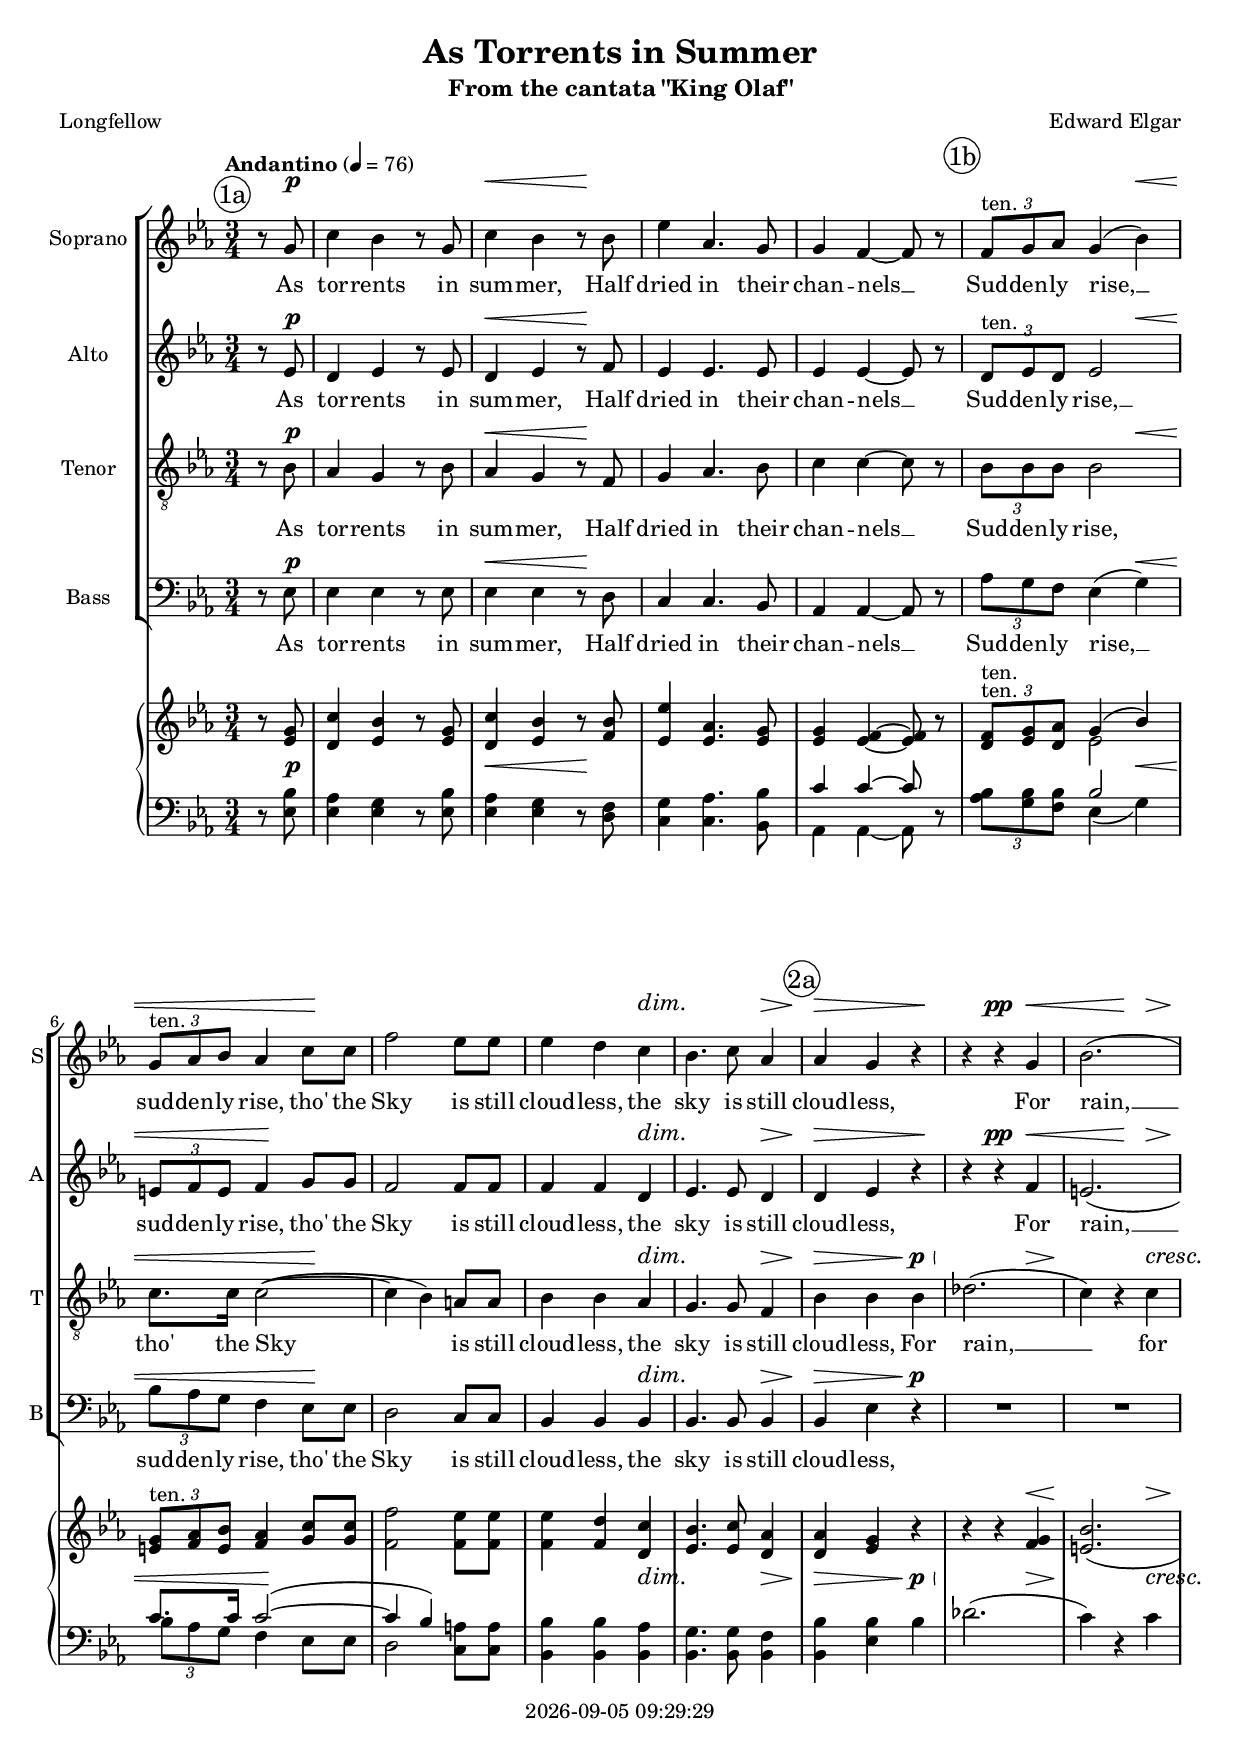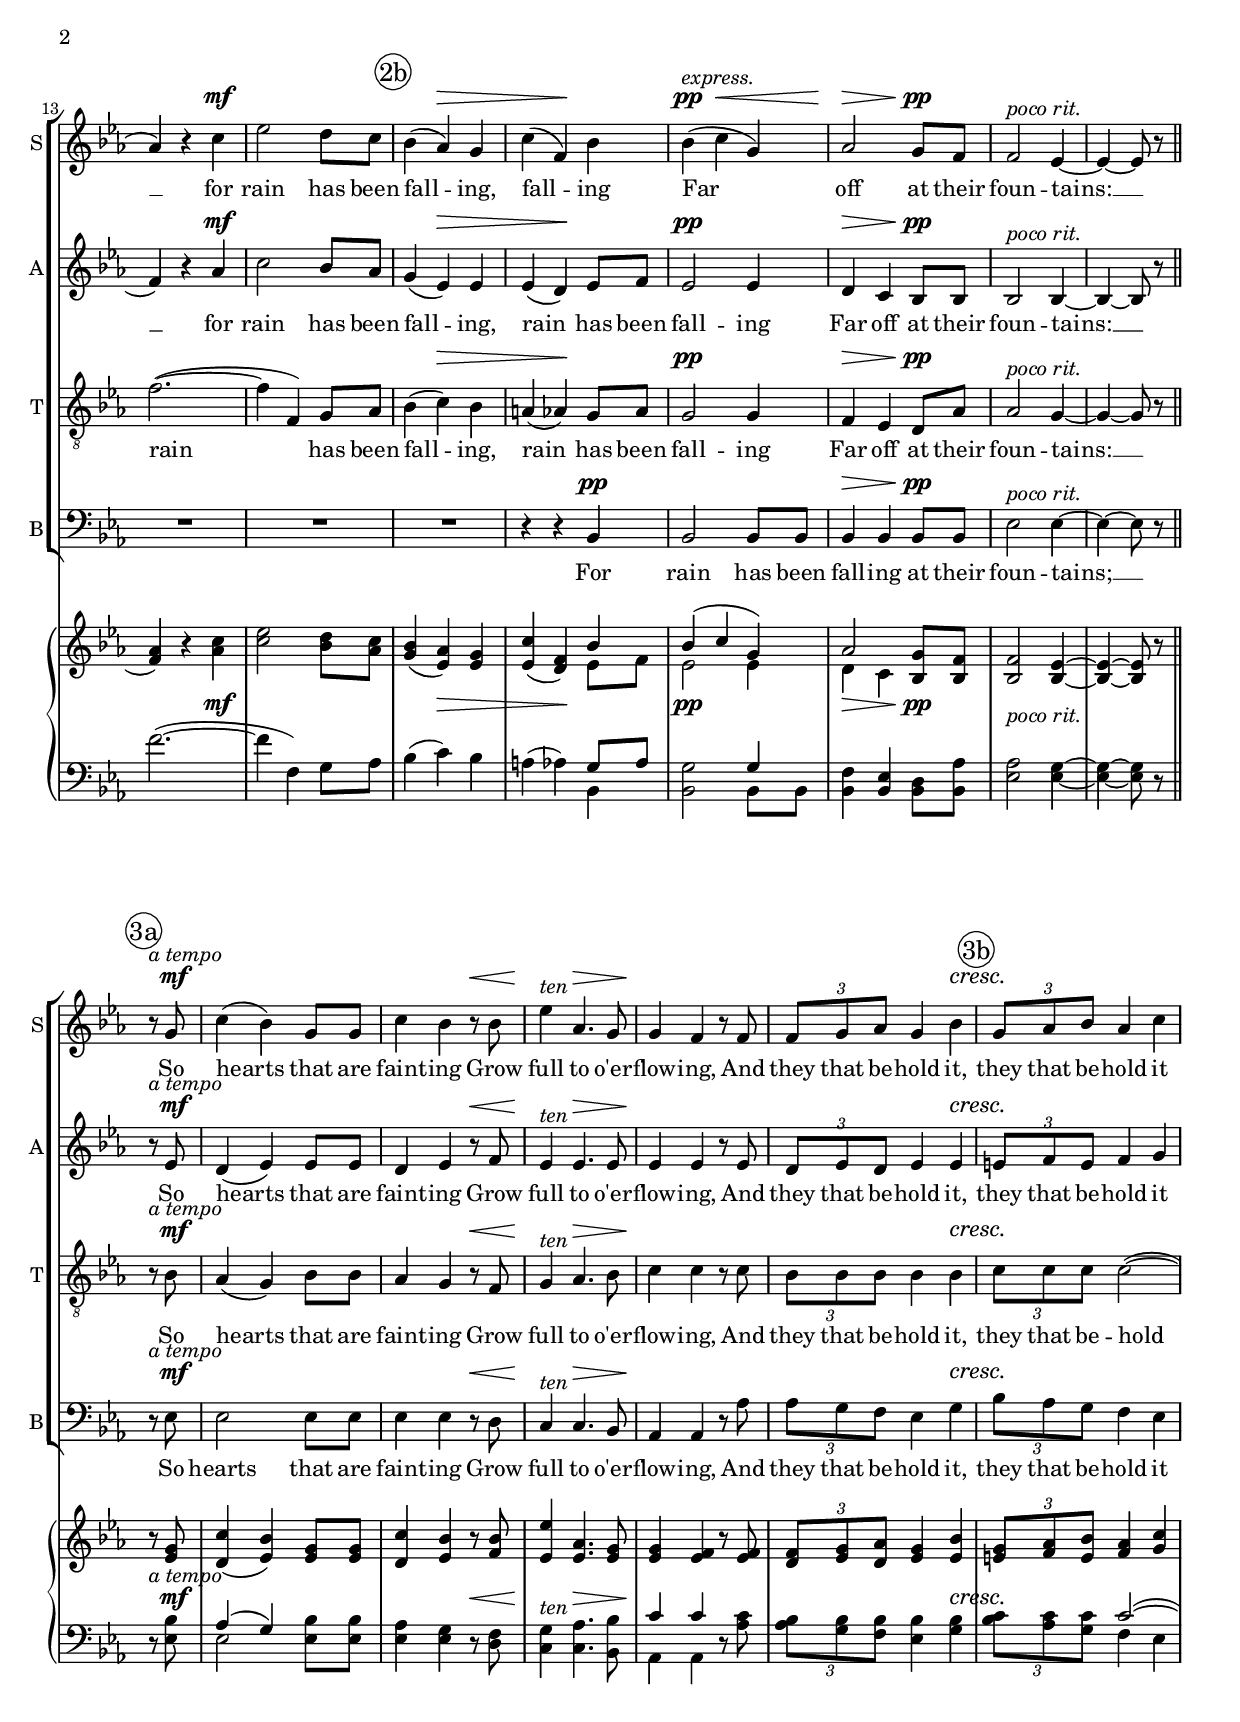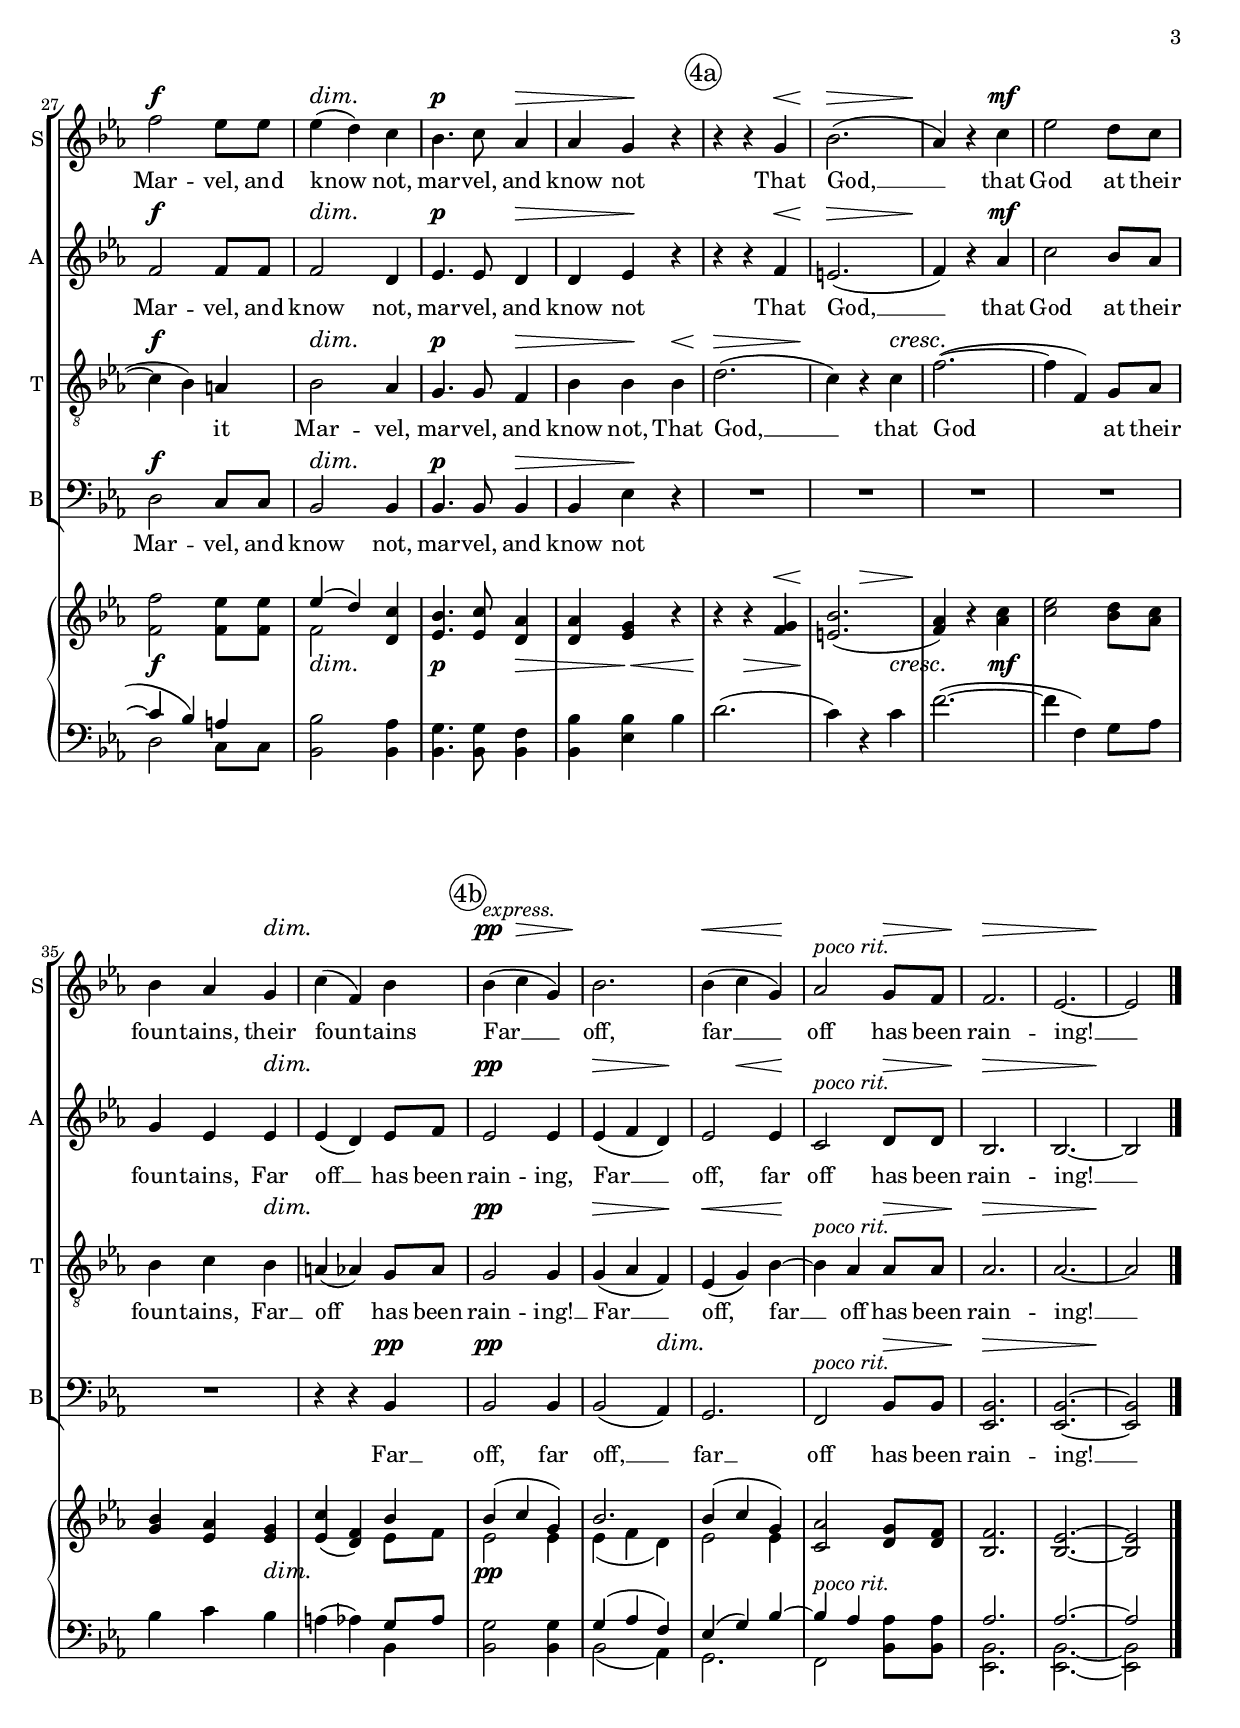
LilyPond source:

\version "2.20.2"

\include "predefined-guitar-fretboards.ly"
\include "articulate.ly"

today = #(strftime "%Y-%m-%d %H:%M:%S" (localtime (current-time)))

\header {
% centered at top
%  dedication  = "dedication"
  title       = "As Torrents in Summer"
  subtitle    = "From the cantata \"King Olaf\""
%  subsubtitle = "subsubtitle"
%  instrument  = "instrument"
  
% arrangement of following lines:
%
%  poet    composer
%  meter   arranger
%  piece       opus

  composer    = "Edward Elgar"
%  arranger    = "arranger"
%  opus        = "opus"

  poet        = "Longfellow"
%  meter       = "meter"
%  piece       = "piece"

% centered at bottom
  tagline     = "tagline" % default lilypond version
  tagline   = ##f
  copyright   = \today
}

#(set-global-staff-size 18)

% \paper {
%   #(set-paper-size "a4")
%   line-width = 180\mm
%   left-margin = 20\mm
%   bottom-margin = 10\mm
%   top-margin = 10\mm
% }

global = {
  \key ees \major
  \time 3/4
  \partial 4
}

TempoTrack = {
  \tempo "Andantino" 4=76
  s4
  \set Score.tempoHideNote = ##t
}

RehearsalTrack = {
%  \set Score.currentBarNumber = #5
  \mark \markup { \circle "1a" } s4 s2.*4
  \mark \markup { \circle "1b" } s2.*5
  \mark \markup { \circle "2a" } s2.*5
  \mark \markup { \circle "2b" } s2.*5 s2 \partial 4
  \mark \markup { \circle "3a" } s4 s2.*5
  \mark \markup { \circle "3b" } s2.*5
  \mark \markup { \circle "4a" } s2.*6
  \mark \markup { \circle "4b" } s2.*6 s2
}

soprano = \relative {
  \global
  r8 g'
  c4 bes r8 g
  c4 bes r8 bes
  ees4 aes,4. g8
  g4 f~f8 r
  \tuplet 3/2 {f8^\markup ten. g aes} g4(bes) % 1b
  \tuplet 3/2 {g8^\markup ten. aes bes} aes4 c8 c
  f2 ees8 ees
  ees4 d c
  bes4. c8 aes4
  aes4 g r % 2a
  r4 r g
  bes2.(
  aes4) r c
  ees2 d8 c
  bes4(aes) g % 2b
  c4(f,) bes
  bes4(c g)
  aes2 g8 f
  f2 ees4~
  ees4~8 r \bar "||" \break \partial 4 r8 g
  c4(bes) g8 g % 3a
  c4 bes r8 bes
  ees4 aes,4. g8
  g4 f r8 f
  \tuplet 3/2 {f8 g aes} g4 bes
  \tuplet 3/2 {g8 aes bes} aes4 c % 3b
  f2 ees8 ees
  ees4(d) c
  bes4. c8 aes4
  aes4 g r
  r4 r g % 4a
  bes2.(
  aes4) r c
  ees2 d8 c
  bes4 aes g
  c4(f,) bes
  bes4(c g) % 4b
  bes2.
  bes4(c g)
  aes2 g8 f
  f2.
  ees2.~
  ees2
  \bar "|."
}

dynamicsSop = {
  \override DynamicTextSpanner.style = #'none
  s8 s\p
  s2.
  s2\< s4\!
  s2.
  s2.
  s2 s4\< % 1b
  s2 s4\!
  s2.
  s2 s4\dim
  s2 s4\>
  s2\> s4\! % 2a
  s4 s\pp s4\<
  s4 s\! s\>
  s4\! s s\mf
  s2.
  s4 s2\> % 2b
  s4 s\! s
  s4\pp^\markup \italic express. s2\<
  s2\> s4\pp
  s2.-\markup \italic "poco rit."
  s2 \partial 4 s8^\markup \italic "a tempo" s\mf
  s2. % 3a
  s2 s4\<
  s4\!-\markup \italic "ten" s2\>
  s2.\!
  s2 s4\cresc
  s2. % 3b
  s2.\f
  s2.\dim
  s2\p s4\>
  s4 s2\!
  s2 s4\< % 4a
  s2.\>
  s2\! s4\mf
  s2.
  s2 s4\dim
  s2.
  s4\pp^\markup \italic express. s2\> % 4b
  s2.\!
  s2\< s4\!
  s2-\markup \italic "poco rit." s4\>
  s2.\>
  s2.
  s2\!
}


wordsSop = \lyricmode {
  As tor -- rents in sum -- mer,
  Half dried in their chan -- nels __
  Sud -- den -- ly rise, __ sud -- den -- ly rise, tho' the
  Sky is still cloud -- less, the sky is still cloud -- less,
  For rain, __ for rain has been fall -- ing, fall -- ing
  Far off at their foun -- tains: __
  So hearts that are faint -- ing
  Grow full to o'er -- flow -- ing,
  And they that be -- hold it,
  they that be -- hold it
  Mar -- vel, and know not,
  mar -- vel, and know not
  That God, __ that God at their foun -- tains, their foun -- tains
  Far __ off, far __ off has been rain -- ing! __
}

wordsSopMidi = \lyricmode {
  "As " tor "rents " "in " sum "mer, "
  "\nHalf " "dried " "in " "their " chan "nels " 
  "\nSud" den "ly " "rise, "  sud den "ly " "rise, " "tho' " "the "
  "\nSky " "is " "still " cloud "less, " "the " "sky " "is " "still " cloud "less, "
  "\nFor " "rain, "  "for " "rain " "has " "been " fall "ing, " fall "ing "
  "\nFar " "off " "at " "their " foun "tains: " 
  "\nSo " "hearts " "that " "are " faint "ing "
  "\nGrow " "full " "to " o'er flow "ing, "
  "\nAnd " "they " "that " be "hold " "it, "
  "\nthey " "that " be "hold " "it "
  "\nMar" "vel, " "and " "know " "not, "
  "\nmar" "vel, " "and " "know " "not "
  "\nThat " "God, "  "that " "God " "at " "their " foun "tains, " "their " foun "tains "
  "\nFar "  "off, " "far "  "off " "has " "been " rain "ing! " 
}

alto = \relative {
  \global
  r8 ees'
  d4 ees r8 ees
  d4 ees r8 f
  ees4 ees4. ees8
  ees4 ees4~8 r
  \tuplet 3/2 {d8^\markup ten. ees d} ees2 % 1b
  \tuplet 3/2 {e8 f e} f4 g8 g
  f2 f8 f
  f4 f d
  ees4. ees8 d4
  d4 ees r % 2a
  r4 r f
  e2.(
  f4) r aes
  c2 bes8 aes
  g4(ees) ees % 2b
  ees4(d) ees8 f
  ees2 ees4
  d4 c bes8 bes
  bes2 bes4~
  bes4~8 r \partial 4 r8 ees
  d4(ees) ees8 ees % 3a
  d4 ees r8 f
  ees4 ees4. ees8
  ees4 ees r8 ees
  \tuplet 3/2 {d8 ees d} ees4 ees
  \tuplet 3/2 {e8 f e} f4 g % 3b
  f2 f8 f
  f2 d4
  ees4. ees8 d4
  d4 ees r
  r4 r f % 4a
  e2.(
  f4) r aes
  c2 bes8 aes
  g4 ees ees
  ees4(d) ees8 f
  ees2 ees4 % 4b
  ees4(f d)
  ees2 ees4
  c2 d8 d
  bes2.
  bes2.~
  bes2
  \bar "|."
}

dynamicsAlto = {
  \override DynamicTextSpanner.style = #'none
  s8 s\p
  s2.
  s2\< s4\!
  s2.
  s2.
  s2 s4\< % 1b
  s4 s2\!
  s2.
  s2 s4\dim
  s2 s4\>
  s2\> s4\! % 2a
  s4 s\pp s4\<
  s4 s\! s\>
  s4\! s s\mf
  s2.
  s4 s2\> % 2b
  s4 s\! s
  s4\pp s2
  s2\> s4\pp
  s2.-\markup \italic "poco rit."
  s2 \partial 4 s8^\markup \italic "a tempo" s\mf
  s2. % 3a
  s2 s4\<
  s4\!-\markup \italic "ten" s2\>
  s2.\!
  s2 s4\cresc
  s2. % 3b
  s2.\f
  s2.\dim
  s2\p s4\>
  s4 s2\!
  s2 s4\< % 4a
  s2.\>
  s2\! s4\mf
  s2.
  s2 s4\dim
  s2.
  s4\pp s2 % 4b
  s2\> s4\!
  s4 s\< s4\!
  s2-\markup \italic "poco rit." s4\>
  s2.\>
  s2.
  s2\!
}

wordsAlto = \lyricmode {
  As tor -- rents in sum -- mer,
  Half dried in their chan -- nels __
  Sud -- den -- ly rise, __ sud -- den -- ly rise, tho' the
  Sky is still cloud -- less, the sky is still cloud -- less,
  For rain, __ for rain has been fall -- ing,
  rain has been fall -- ing
  Far off at their foun -- tains: __
  So hearts that are faint -- ing
  Grow full to o'er -- flow -- ing,
  And they that be -- hold it,
  they that be -- hold it
  Mar -- vel, and know not,
  mar -- vel, and know not
  That God, __ that God at their foun -- tains,
  Far off __ has been rain -- ing,
  Far __ off, far off has been rain -- ing! __
}

wordsAltoMidi = \lyricmode {
  "As " tor "rents " "in " sum "mer, "
  "\nHalf " "dried " "in " "their " chan "nels " 
  "\nSud" den "ly " "rise, "  sud den "ly " "rise, " "tho' " "the "
  "\nSky " "is " "still " cloud "less, " "the " "sky " "is " "still " cloud "less, "
  "\nFor " "rain, "  "for " "rain " "has " "been " fall "ing, "
  "\nrain " "has " "been " fall "ing "
  "\nFar " "off " "at " "their " foun "tains: " 
  "\nSo " "hearts " "that " "are " faint "ing "
  "\nGrow " "full " "to " o'er flow "ing, "
  "\nAnd " "they " "that " be "hold " "it, "
  "\nthey " "that " be "hold " "it "
  "\nMar" "vel, " "and " "know " "not, "
  "\nmar" "vel, " "and " "know " "not "
  "\nThat " "God, "  "that " "God " "at " "their " foun "tains, "
  "\nFar " "off "  "has " "been " rain "ing, "
  "\nFar "  "off, " "far " "off " "has " "been " rain "ing! " 
}

tenor = \relative {
  \global
  r8 bes
  aes4 g r8 bes
  aes4 g r8 f
  g4 aes4. bes8
  c4 c~8 r
  \tuplet 3/2 {bes8 bes bes} bes2 % 1b
  c8. c16 c2~(
  c4 bes) a8 a
  bes4 bes aes
  g4. g8 f4
  bes4 bes bes % 2a
  des2.(
  c4) r c
  f2.~(
  f4 f,) g8 aes
  bes4(c) bes % 2b
  a4(aes) g8 aes
  g2 g4
  f4 ees d8 aes'
  aes2 g4~
  g4~8 r \partial 4 r8 bes
  aes4(g) bes8 bes % 3a
  aes4 g r8 f
  g4 aes4. bes8
  c4 c r8 c
  \tuplet 3/2 {bes8 bes bes} bes4 bes
  \tuplet 3/2 {c8 c c} c2~( % 3b
  c4 bes) a
  bes2 aes4
  g4. g8 f4
  bes4 bes bes
  d2.( % 4a
  c4) r c
  f2.~(
  f4 f,) g8 aes
  bes4 c bes
  a4(aes) g8 aes
  g2 g4 % 4b
  g4(aes f)
  ees4(g) bes~
  bes4 aes aes8 aes
  aes2.
  aes2.~
  aes2
  \bar "|."
}

dynamicsTenor = {
  \override DynamicTextSpanner.style = #'none
  s8 s\p
  s2.
  s2\< s4\!
  s2.
  s2.
  s2 s4\< % 1b
  s2 s4\!
  s2.
  s2 s4\dim
  s2 s4\>
  s2\> s4\p\< % 2a
  s4\! s s\>
  s4\! s s\cresc
  s2.
  s2.
  s4 s2\> % 2b
  s4 s\! s
  s4\pp s2
  s2\> s4\pp
  s2.-\markup \italic "poco rit."
  s2 \partial 4 s8^\markup \italic "a tempo" s\mf
  s2. % 3a
  s2 s4\<
  s4\!-\markup \italic "ten" s2\>
  s2.\!
  s2 s4\cresc
  s2. % 3b
  s2.\f
  s2.\dim
  s2\p s4\>
  s4 s\! s\<
  s2.\> % 4a
  s2\! s4\cresc
  s2.
  s2.
  s2 s4\dim
  s2.
  s4\pp s2 % 4b
  s2\> s4\!
  s2\< s4\!
  s2-\markup \italic "poco rit." s4\>
  s2.\>
  s2.
  s2\!
}

wordsTenor = \lyricmode {
  As tor -- rents in sum -- mer,
  Half dried in their chan -- nels __
  Sud -- den -- ly rise, tho' the
  Sky is still cloud -- less, the sky is still cloud -- less,
  For rain, __ for rain has been fall -- ing,
  rain has been fall -- ing
  Far off at their foun -- tains: __
  So hearts that are faint -- ing
  Grow full to o'er -- flow -- ing,
  And they that be -- hold it,
  they that be -- hold it
  Mar -- vel, mar -- vel, and know not,
  That God, __ that God at their foun -- tains,
  Far __ off has been rain -- ing! __
  Far __ off, far __ off has been rain -- ing! __
}

wordsTenorMidi = \lyricmode {
  "As " tor "rents " "in " sum "mer, "
  "\nHalf " "dried " "in " "their " chan "nels " 
  "\nSud" den "ly " "rise, " "tho' " "the "
  "\nSky " "is " "still " cloud "less, " "the " "sky " "is " "still " cloud "less, "
  "\nFor " "rain, "  "for " "rain " "has " "been " fall "ing, "
  "\nrain " "has " "been " fall "ing "
  "\nFar " "off " "at " "their " foun "tains: " 
  "\nSo " "hearts " "that " "are " faint "ing "
  "\nGrow " "full " "to " o'er flow "ing, "
  "\nAnd " "they " "that " be "hold " "it, "
  "\nthey " "that " be "hold " "it "
  "\nMar" "vel, " mar "vel, " "and " "know " "not, "
  "\nThat " "God, "  "that " "God " "at " "their " foun "tains, "
  "\nFar "  "off " "has " "been " rain "ing! " 
  "\nFar "  "off, " "far "  "off " "has " "been " rain "ing! " 
}

bass= \relative {
  \global
  r8 ees
  ees4 ees r8 ees
  ees4 ees r8 d
  c4 c4. bes8 aes4 aes~8 r
  \tuplet 3/2 {aes'8 g f} ees4(g) % 1b
  \tuplet 3/2 {bes8 aes g} f4 ees8 ees
  d2 c8 c
  bes4 bes bes
  bes4. bes8 bes4
  bes4 ees r % 2a
  R2.*5
  r4 r bes % 2b+
  bes2 bes8 bes
  bes4 bes bes8 bes
  ees2 ees4~
  ees4~8 r \partial 4 r8 ees
  ees2 ees8 ees % 3a
  ees4 ees r8 d
  c4 c4. bes8
  aes4 aes r8 aes'
  \tuplet 3/2 {aes8 g f} ees4 g
  \tuplet 3/2 {bes8 aes g} f4 ees % 3b
  d2 c8 c
  bes2 bes4
  bes4. bes8 bes4
  bes4 ees r
  R2.*5 % 4a
  r4 r bes
  bes2 bes4 % 4b
  bes2(aes4)
  g2.
  f2 bes8 bes
  <ees, bes'>2.
  q2.~
  q2
  \bar "|."
}

dynamicsBass = {
  \override DynamicTextSpanner.style = #'none
  s8 s\p
  s2.
  s2\< s4\!
  s2.
  s2.
  s2 s4\< % 1b
  s2 s4\!
  s2.
  s2 s4\dim
  s2 s4\>
  s2\> s4\p % 2a
  s2.
  s2.
  s2.
  s2.
  s2. % 2b
  s2 s4\pp
  s2.
  s2\> s4\pp
  s2.-\markup \italic "poco rit."
  s2 \partial 4 s8^\markup \italic "a tempo" s\mf
  s2. % 3a
  s2 s4\<
  s4\!-\markup \italic "ten" s2\>
  s2.\!
  s2 s4\cresc
  s2. % 3b
  s2.\f
  s2.\dim
  s2\p s4\>
  s4 s2\!
  s2. % 4a
  s2.
  s2.
  s2.
  s2.
  s2 s4\pp
  s4\pp s2 % 4b
  s2 s4\dim
  s2.
  s2-\markup \italic "poco rit." s4\>
  s2.\>
  s2.
  s2\!
}

wordsBass = \lyricmode {
  As tor -- rents in sum -- mer,
  Half dried in their chan -- nels __
  Sud -- den -- ly rise, __ sud -- den -- ly rise, tho' the
  Sky is still cloud -- less, the sky is still cloud -- less,
  For rain has been fall -- ing at their foun -- tains; __
  So hearts that are faint -- ing
  Grow full to o'er -- flow -- ing,
  And they that be -- hold it,
  they that be -- hold it
  Mar -- vel, and know not,
  mar -- vel, and know not
  Far __ off, far off, __ far __ off has been rain -- ing! __
}

wordsBassMidi = \lyricmode {
  "As " tor "rents " "in " sum "mer, "
  "\nHalf " "dried " "in " "their " chan "nels " 
  "\nSud" den "ly " "rise, "  sud den "ly " "rise, " "tho' " "the "
  "\nSky " "is " "still " cloud "less, " "the " "sky " "is " "still " cloud "less, "
  "\nFor " "rain " "has " "been " fall "ing " "at " "their " foun "tains; " 
  "\nSo " "hearts " "that " "are " faint "ing "
  "\nGrow " "full " "to " o'er flow "ing, "
  "\nAnd " "they " "that " be "hold " "it, "
  "\nthey " "that " be "hold " "it "
  "\nMar" "vel, " "and " "know " "not, "
  "\nmar" "vel, " "and " "know " "not "
  "\nFar "  "off, " "far " "off, "  "far "  "off " "has " "been " rain "ing! " 
}

dynamicsPiano = {
  \override DynamicTextSpanner.style = #'none
  s8 s\p
  s2.
  s2\< s4\!
  s2.
  s2.
  s2 s4\< % 1b
  s4 s2\!
  s2.
  s2 s4\dim
  s2 s4\>
  s2\> s4\p\< % 2a
  s4\! s s4\>
  s2\! s4\cresc
  s4\! s s\mf
  s2.
  s4 s2\> % 2b
  s4 s\! s
  s4\pp s2
  s2\> s4\pp
  s2.-\markup \italic "poco rit."
  s2 \partial 4 s8^\markup \italic "a tempo" s\mf
  s2. % 3a
  s2 s4\<
  s4\!-\markup \italic "ten" s2\>
  s2.\!
  s2 s4\cresc
  s2. % 3b
  s2.\f
  s2.\dim
  s2\p s4\>
  s4 s2\<
  s4\! s2\> % 4a
  s2\! s4\cresc
  s2\! s4\mf
  s2.
  s2 s4\dim
  s2.
  s2.\pp % 4b
  s2.
  s2.
  s2.-\markup \italic "poco rit."
  s2.
  s2.
  s2
}

dynamicsPianoAbove = {
  \override DynamicTextSpanner.style = #'none
  \partial 4 s4
  s2.*10
  s2 s4\< % 2a+
  s2\! s4\>
  s2.\!
  s2.*17
  s2 s4\< % 4a
  s4\! s2\>
  s2.\!
  s2.*9
}

\book {
  \bookOutputSuffix "single"
  \score {
%   \unfoldRepeats
%   \articulate
    <<
      <<
        \new ChoirStaff <<
                                % Single soprano staff
          \new Dynamics \dynamicsSop
          \new Staff \with { instrumentName = #"Soprano" shortInstrumentName = #"S" } <<
            \new Voice \TempoTrack
            \new Voice \RehearsalTrack
            \new Voice = "soprano" \soprano
            \new Lyrics \lyricsto "soprano" \wordsSop
          >>
                                % Single alto staff
          \new Dynamics \dynamicsAlto
          \new Staff \with { instrumentName = #"Alto" shortInstrumentName = #"A" } <<
            \new Voice = "alto" \alto
            \new Lyrics \lyricsto "alto" \wordsAlto
          >>
                                % Single tenor staff
          \new Dynamics \dynamicsTenor
          \new Staff \with { instrumentName = #"Tenor" shortInstrumentName = #"T" } <<
            \clef "treble_8"
            \new Voice = "tenor" \tenor
            \new Lyrics \lyricsto "tenor" \wordsTenor
          >>
                                % Single bass staff
          \new Dynamics \dynamicsBass
          \new Staff \with { instrumentName = #"Bass" shortInstrumentName = #"B" } <<
            \clef "bass"
            \new Voice = "bass" \bass
            \new Lyrics \lyricsto "bass" \wordsBass
          >>
        >>
        \new PianoStaff <<
          \new Dynamics \dynamicsPianoAbove
          \new Staff <<
            \partCombine \soprano \alto
          >>
          \new Dynamics \dynamicsPiano
          \new Staff <<
            \set Staff.soloText = #""
            \clef "bass"
            \partCombine \tenor \bass
          >>
        >>
      >>
    >>
    \layout {
      indent = 1.5\cm
      \context {
        \Staff \RemoveAllEmptyStaves
      }
    }
  }
}

\book {
  \bookOutputSuffix "midi-sop"
  \score {
%   \articulate
    <<
      <<
        \new ChoirStaff <<
                                % Single soprano staff
          \new Dynamics \dynamicsSop
          \new Staff \with { instrumentName = #"Soprano" shortInstrumentName = #"S" } <<
            \new Voice \TempoTrack
            \new Voice \RehearsalTrack
            \new Voice = "soprano" \soprano
            \new Lyrics \lyricsto "soprano" \wordsSopMidi
          >>
                                % Single alto staff
          \new Dynamics \dynamicsAlto
          \new Staff \with { instrumentName = #"Alto" shortInstrumentName = #"A" } <<
            \new Voice = "alto" \alto
%            \new Lyrics \lyricsto "alto" \wordsAltoMidi
          >>
                                % Single tenor staff
          \new Dynamics \dynamicsTenor
          \new Staff \with { instrumentName = #"Tenor" shortInstrumentName = #"T" } <<
            \clef "treble_8"
            \new Voice = "tenor" \tenor
%            \new Lyrics \lyricsto "tenor" \wordsTenorMidi
          >>
                                % Single bass staff
          \new Dynamics \dynamicsBass
          \new Staff \with { instrumentName = #"Bass" shortInstrumentName = #"B" } <<
            \clef "bass"
            \new Voice = "bass" \bass
%            \new Lyrics \lyricsto "bass" \wordsBassMidi
          >>
        >>
        \new PianoStaff <<
          \new Dynamics \dynamicsPianoAbove
          \new Staff <<
            \partCombine \soprano \alto
          >>
          \new Dynamics \dynamicsPiano
          \new Staff <<
            \set Staff.soloText = #""
            \clef "bass"
            \partCombine \tenor \bass
          >>
        >>
      >>
    >>
    \midi {}
  }
}

\book {
  \bookOutputSuffix "midi-alto"
  \score {
%   \articulate
    <<
      <<
        \new ChoirStaff <<
                                % Single soprano staff
          \new Dynamics \dynamicsSop
          \new Staff \with { instrumentName = #"Soprano" shortInstrumentName = #"S" } <<
            \new Voice \TempoTrack
            \new Voice \RehearsalTrack
            \new Voice = "soprano" \soprano
%            \new Lyrics \lyricsto "soprano" \wordsSopMidi
          >>
                                % Single alto staff
          \new Dynamics \dynamicsAlto
          \new Staff \with { instrumentName = #"Alto" shortInstrumentName = #"A" } <<
            \new Voice = "alto" \alto
            \new Lyrics \lyricsto "alto" \wordsAltoMidi
          >>
                                % Single tenor staff
          \new Dynamics \dynamicsTenor
          \new Staff \with { instrumentName = #"Tenor" shortInstrumentName = #"T" } <<
            \clef "treble_8"
            \new Voice = "tenor" \tenor
%            \new Lyrics \lyricsto "tenor" \wordsTenorMidi
          >>
                                % Single bass staff
          \new Dynamics \dynamicsBass
          \new Staff \with { instrumentName = #"Bass" shortInstrumentName = #"B" } <<
            \clef "bass"
            \new Voice = "bass" \bass
%            \new Lyrics \lyricsto "bass" \wordsBassMidi
          >>
        >>
        \new PianoStaff <<
          \new Dynamics \dynamicsPianoAbove
          \new Staff <<
            \partCombine \soprano \alto
          >>
          \new Dynamics \dynamicsPiano
          \new Staff <<
            \set Staff.soloText = #""
            \clef "bass"
            \partCombine \tenor \bass
          >>
        >>
      >>
    >>
    \midi {}
  }
}

\book {
  \bookOutputSuffix "midi-tenor"
  \score {
%   \articulate
    <<
      <<
        \new ChoirStaff <<
                                % Single soprano staff
          \new Dynamics \dynamicsSop
          \new Staff \with { instrumentName = #"Soprano" shortInstrumentName = #"S" } <<
            \new Voice \TempoTrack
            \new Voice \RehearsalTrack
            \new Voice = "soprano" \soprano
%            \new Lyrics \lyricsto "soprano" \wordsSopMidi
          >>
                                % Single alto staff
          \new Dynamics \dynamicsAlto
          \new Staff \with { instrumentName = #"Alto" shortInstrumentName = #"A" } <<
            \new Voice = "alto" \alto
%            \new Lyrics \lyricsto "alto" \wordsAltoMidi
          >>
                                % Single tenor staff
          \new Dynamics \dynamicsTenor
          \new Staff \with { instrumentName = #"Tenor" shortInstrumentName = #"T" } <<
            \clef "treble_8"
            \new Voice = "tenor" \tenor
            \new Lyrics \lyricsto "tenor" \wordsTenorMidi
          >>
                                % Single bass staff
          \new Dynamics \dynamicsBass
          \new Staff \with { instrumentName = #"Bass" shortInstrumentName = #"B" } <<
            \clef "bass"
            \new Voice = "bass" \bass
%            \new Lyrics \lyricsto "bass" \wordsBassMidi
          >>
        >>
        \new PianoStaff <<
          \new Dynamics \dynamicsPianoAbove
          \new Staff <<
            \partCombine \soprano \alto
          >>
          \new Dynamics \dynamicsPiano
          \new Staff <<
            \set Staff.soloText = #""
            \clef "bass"
            \partCombine \tenor \bass
          >>
        >>
      >>
    >>
    \midi {}
  }
}

\book {
  \bookOutputSuffix "midi-bass"
  \score {
%   \articulate
    <<
      <<
        \new ChoirStaff <<
                                % Single soprano staff
          \new Dynamics \dynamicsSop
          \new Staff \with { instrumentName = #"Soprano" shortInstrumentName = #"S" } <<
            \new Voice \TempoTrack
            \new Voice \RehearsalTrack
            \new Voice = "soprano" \soprano
%            \new Lyrics \lyricsto "soprano" \wordsSopMidi
          >>
                                % Single alto staff
          \new Dynamics \dynamicsAlto
          \new Staff \with { instrumentName = #"Alto" shortInstrumentName = #"A" } <<
            \new Voice = "alto" \alto
%            \new Lyrics \lyricsto "alto" \wordsAltoMidi
          >>
                                % Single tenor staff
          \new Dynamics \dynamicsTenor
          \new Staff \with { instrumentName = #"Tenor" shortInstrumentName = #"T" } <<
            \clef "treble_8"
            \new Voice = "tenor" \tenor
%            \new Lyrics \lyricsto "tenor" \wordsTenorMidi
          >>
                                % Single bass staff
          \new Dynamics \dynamicsBass
          \new Staff \with { instrumentName = #"Bass" shortInstrumentName = #"B" } <<
            \clef "bass"
            \new Voice = "bass" \bass
            \new Lyrics \lyricsto "bass" \wordsBassMidi
          >>
        >>
        \new PianoStaff <<
          \new Dynamics \dynamicsPianoAbove
          \new Staff <<
            \partCombine \soprano \alto
          >>
          \new Dynamics \dynamicsPiano
          \new Staff <<
            \set Staff.soloText = #""
            \clef "bass"
            \partCombine \tenor \bass
          >>
        >>
      >>
    >>
    \midi {}
  }
}
